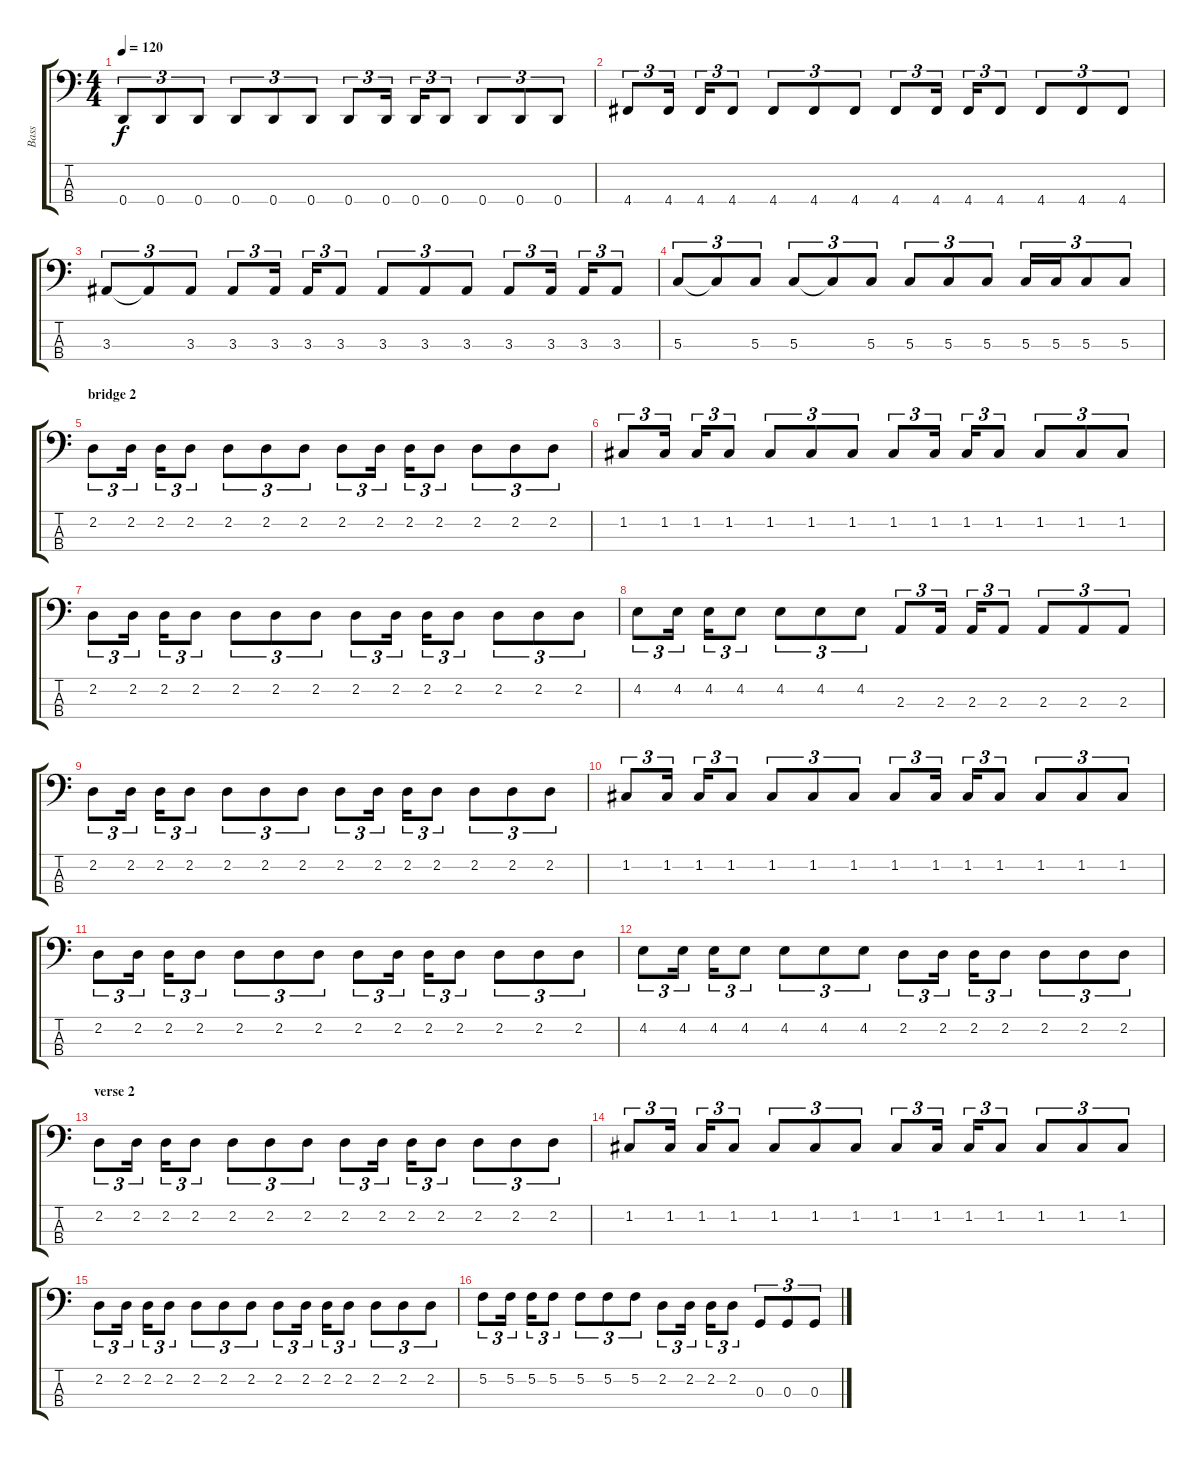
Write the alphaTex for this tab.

\track ("Bass" "Bass") {instrument electricbasspick}
\staff {score tabs}
\tuning (F2 C2 G1 D1) {hide}
\ts (4 4)
\tempo 120
\clef f4
\ks c
0.4.8{tu (3 2) dy f} 0.4.8{tu (3 2)} 0.4.8{tu (3 2)} 0.4.8{tu (3 2)} 0.4.8{tu (3 2)} 0.4.8{tu (3 2)} 0.4.8{tu (3 2)} 0.4.16{tu (3 2)} 0.4.16{tu (3 2)} 0.4.8{tu (3 2)} 0.4.8{tu (3 2)} 0.4.8{tu (3 2)} 0.4.8{tu (3 2)} |
4.4.8{tu (3 2)} 4.4.16{tu (3 2)} 4.4.16{tu (3 2)} 4.4.8{tu (3 2)} 4.4.8{tu (3 2)} 4.4.8{tu (3 2)} 4.4.8{tu (3 2)} 4.4.8{tu (3 2)} 4.4.16{tu (3 2)} 4.4.16{tu (3 2)} 4.4.8{tu (3 2)} 4.4.8{tu (3 2)} 4.4.8{tu (3 2)} 4.4.8{tu (3 2)} |
3.3.8{tu (3 2)} 3.3{t}.8{tu (3 2)} 3.3.8{tu (3 2)} 3.3.8{tu (3 2)} 3.3.16{tu (3 2)} 3.3.16{tu (3 2)} 3.3.8{tu (3 2)} 3.3.8{tu (3 2)} 3.3.8{tu (3 2)} 3.3.8{tu (3 2)} 3.3.8{tu (3 2)} 3.3.16{tu (3 2)} 3.3.16{tu (3 2)} 3.3.8{tu (3 2)} |
5.3.8{tu (3 2)} 5.3{t}.8{tu (3 2)} 5.3.8{tu (3 2)} 5.3.8{tu (3 2)} 5.3{t}.8{tu (3 2)} 5.3.8{tu (3 2)} 5.3.8{tu (3 2)} 5.3.8{tu (3 2)} 5.3.8{tu (3 2)} 5.3.16{tu (3 2)} 5.3.16{tu (3 2)} 5.3.8{tu (3 2)} 5.3.8{tu (3 2)} |
\section ("" "bridge 2")
2.2.8{tu (3 2)} 2.2.16{tu (3 2)} 2.2.16{tu (3 2)} 2.2.8{tu (3 2)} 2.2.8{tu (3 2)} 2.2.8{tu (3 2)} 2.2.8{tu (3 2)} 2.2.8{tu (3 2)} 2.2.16{tu (3 2)} 2.2.16{tu (3 2)} 2.2.8{tu (3 2)} 2.2.8{tu (3 2)} 2.2.8{tu (3 2)} 2.2.8{tu (3 2)} |
1.2.8{tu (3 2)} 1.2.16{tu (3 2)} 1.2.16{tu (3 2)} 1.2.8{tu (3 2)} 1.2.8{tu (3 2)} 1.2.8{tu (3 2)} 1.2.8{tu (3 2)} 1.2.8{tu (3 2)} 1.2.16{tu (3 2)} 1.2.16{tu (3 2)} 1.2.8{tu (3 2)} 1.2.8{tu (3 2)} 1.2.8{tu (3 2)} 1.2.8{tu (3 2)} |
2.2.8{tu (3 2)} 2.2.16{tu (3 2)} 2.2.16{tu (3 2)} 2.2.8{tu (3 2)} 2.2.8{tu (3 2)} 2.2.8{tu (3 2)} 2.2.8{tu (3 2)} 2.2.8{tu (3 2)} 2.2.16{tu (3 2)} 2.2.16{tu (3 2)} 2.2.8{tu (3 2)} 2.2.8{tu (3 2)} 2.2.8{tu (3 2)} 2.2.8{tu (3 2)} |
4.2.8{tu (3 2)} 4.2.16{tu (3 2)} 4.2.16{tu (3 2)} 4.2.8{tu (3 2)} 4.2.8{tu (3 2)} 4.2.8{tu (3 2)} 4.2.8{tu (3 2)} 2.3.8{tu (3 2)} 2.3.16{tu (3 2)} 2.3.16{tu (3 2)} 2.3.8{tu (3 2)} 2.3.8{tu (3 2)} 2.3.8{tu (3 2)} 2.3.8{tu (3 2)} |
2.2.8{tu (3 2)} 2.2.16{tu (3 2)} 2.2.16{tu (3 2)} 2.2.8{tu (3 2)} 2.2.8{tu (3 2)} 2.2.8{tu (3 2)} 2.2.8{tu (3 2)} 2.2.8{tu (3 2)} 2.2.16{tu (3 2)} 2.2.16{tu (3 2)} 2.2.8{tu (3 2)} 2.2.8{tu (3 2)} 2.2.8{tu (3 2)} 2.2.8{tu (3 2)} |
1.2.8{tu (3 2)} 1.2.16{tu (3 2)} 1.2.16{tu (3 2)} 1.2.8{tu (3 2)} 1.2.8{tu (3 2)} 1.2.8{tu (3 2)} 1.2.8{tu (3 2)} 1.2.8{tu (3 2)} 1.2.16{tu (3 2)} 1.2.16{tu (3 2)} 1.2.8{tu (3 2)} 1.2.8{tu (3 2)} 1.2.8{tu (3 2)} 1.2.8{tu (3 2)} |
2.2.8{tu (3 2)} 2.2.16{tu (3 2)} 2.2.16{tu (3 2)} 2.2.8{tu (3 2)} 2.2.8{tu (3 2)} 2.2.8{tu (3 2)} 2.2.8{tu (3 2)} 2.2.8{tu (3 2)} 2.2.16{tu (3 2)} 2.2.16{tu (3 2)} 2.2.8{tu (3 2)} 2.2.8{tu (3 2)} 2.2.8{tu (3 2)} 2.2.8{tu (3 2)} |
4.2.8{tu (3 2)} 4.2.16{tu (3 2)} 4.2.16{tu (3 2)} 4.2.8{tu (3 2)} 4.2.8{tu (3 2)} 4.2.8{tu (3 2)} 4.2.8{tu (3 2)} 2.2.8{tu (3 2)} 2.2.16{tu (3 2)} 2.2.16{tu (3 2)} 2.2.8{tu (3 2)} 2.2.8{tu (3 2)} 2.2.8{tu (3 2)} 2.2.8{tu (3 2)} |
\section ("" "verse 2")
2.2.8{tu (3 2)} 2.2.16{tu (3 2)} 2.2.16{tu (3 2)} 2.2.8{tu (3 2)} 2.2.8{tu (3 2)} 2.2.8{tu (3 2)} 2.2.8{tu (3 2)} 2.2.8{tu (3 2)} 2.2.16{tu (3 2)} 2.2.16{tu (3 2)} 2.2.8{tu (3 2)} 2.2.8{tu (3 2)} 2.2.8{tu (3 2)} 2.2.8{tu (3 2)} |
1.2.8{tu (3 2)} 1.2.16{tu (3 2)} 1.2.16{tu (3 2)} 1.2.8{tu (3 2)} 1.2.8{tu (3 2)} 1.2.8{tu (3 2)} 1.2.8{tu (3 2)} 1.2.8{tu (3 2)} 1.2.16{tu (3 2)} 1.2.16{tu (3 2)} 1.2.8{tu (3 2)} 1.2.8{tu (3 2)} 1.2.8{tu (3 2)} 1.2.8{tu (3 2)} |
2.2.8{tu (3 2)} 2.2.16{tu (3 2)} 2.2.16{tu (3 2)} 2.2.8{tu (3 2)} 2.2.8{tu (3 2)} 2.2.8{tu (3 2)} 2.2.8{tu (3 2)} 2.2.8{tu (3 2)} 2.2.16{tu (3 2)} 2.2.16{tu (3 2)} 2.2.8{tu (3 2)} 2.2.8{tu (3 2)} 2.2.8{tu (3 2)} 2.2.8{tu (3 2)} |
5.2.8{tu (3 2)} 5.2.16{tu (3 2)} 5.2.16{tu (3 2)} 5.2.8{tu (3 2)} 5.2.8{tu (3 2)} 5.2.8{tu (3 2)} 5.2.8{tu (3 2)} 2.2.8{tu (3 2)} 2.2.16{tu (3 2)} 2.2.16{tu (3 2)} 2.2.8{tu (3 2)} 0.3.8{tu (3 2)} 0.3.8{tu (3 2)} 0.3.8{tu (3 2)}
